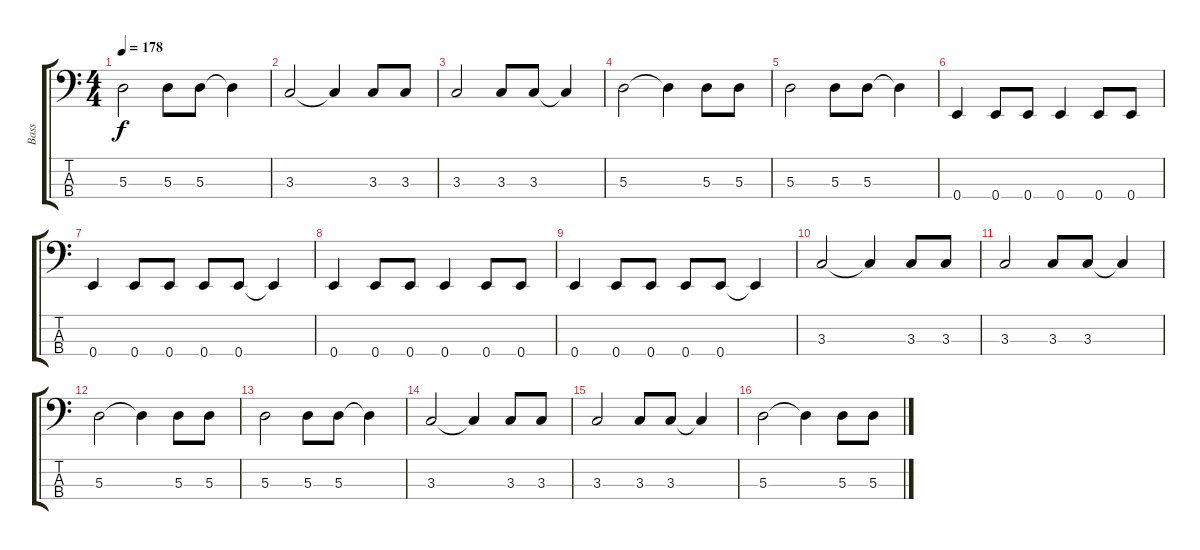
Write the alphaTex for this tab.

\track ("Bass" "Bass") {instrument electricbasspick}
\staff {score tabs}
\tuning (G2 D2 A1 E1) {hide}
\ts (4 4)
\tempo 178
\clef f4
\ks c
5.3.2{dy f} 5.3.8 5.3.8 5.3{t}.4 |
3.3.2 3.3{t}.4 3.3.8 3.3.8 |
3.3.2 3.3.8 3.3.8 3.3{t}.4 |
5.3.2 5.3{t}.4 5.3.8 5.3.8 |
5.3.2 5.3.8 5.3.8 5.3{t}.4 |
0.4.4 0.4.8 0.4.8 0.4.4 0.4.8 0.4.8 |
0.4.4 0.4.8 0.4.8 0.4.8 0.4.8 0.4{t}.4 |
0.4.4 0.4.8 0.4.8 0.4.4 0.4.8 0.4.8 |
0.4.4 0.4.8 0.4.8 0.4.8 0.4.8 0.4{t}.4 |
3.3.2 3.3{t}.4 3.3.8 3.3.8 |
3.3.2 3.3.8 3.3.8 3.3{t}.4 |
5.3.2 5.3{t}.4 5.3.8 5.3.8 |
5.3.2 5.3.8 5.3.8 5.3{t}.4 |
3.3.2 3.3{t}.4 3.3.8 3.3.8 |
3.3.2 3.3.8 3.3.8 3.3{t}.4 |
5.3.2 5.3{t}.4 5.3.8 5.3.8
